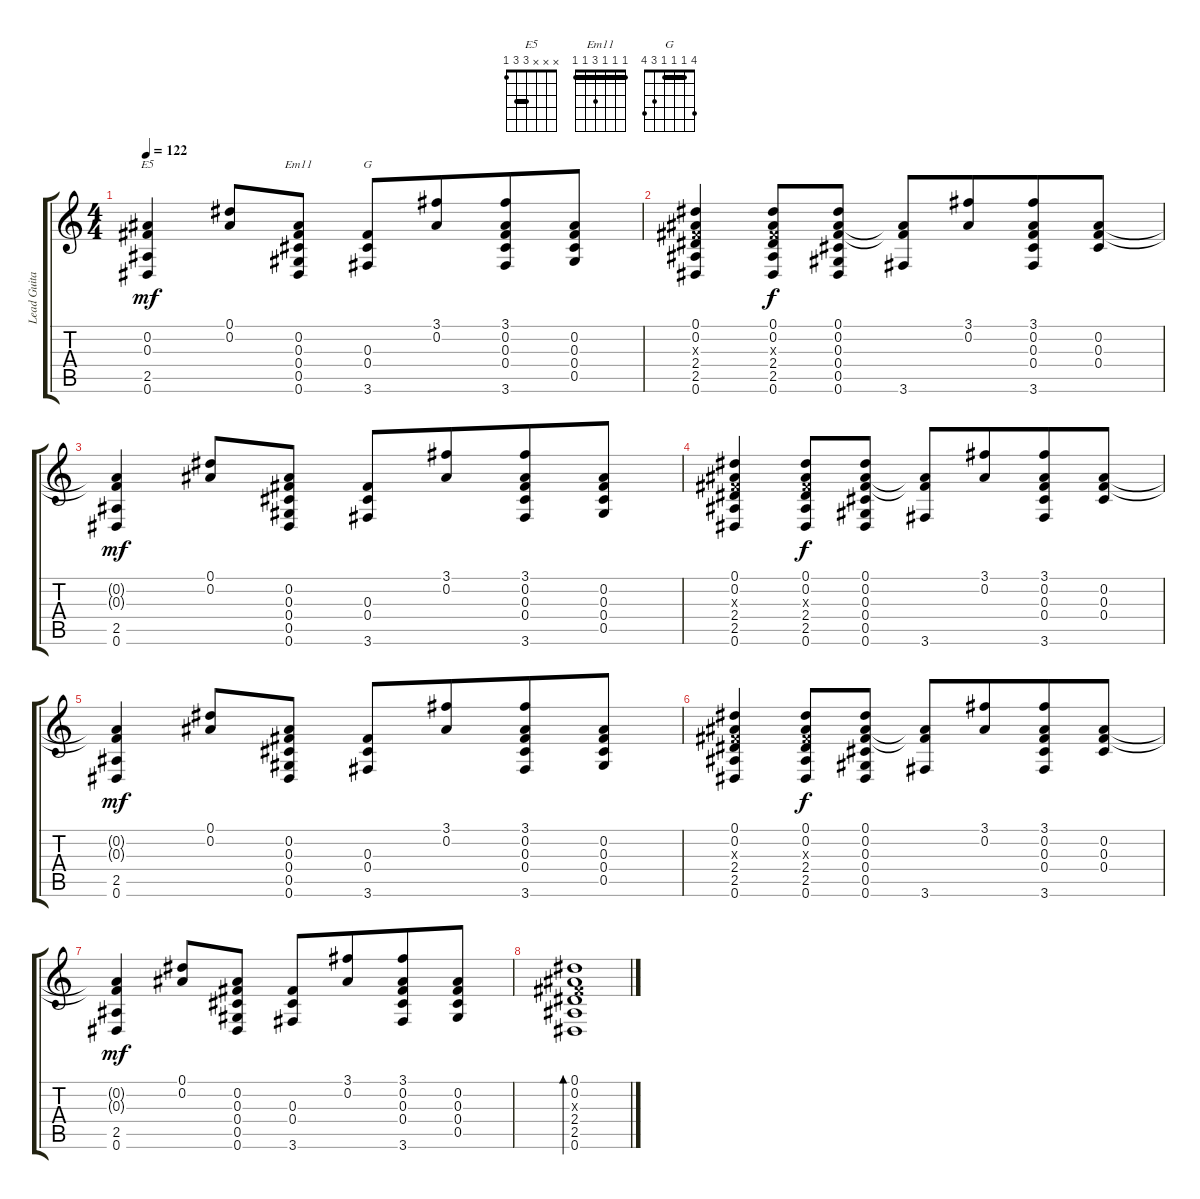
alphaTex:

\track ("Lead Guitar" "Lead Guita") {instrument acousticguitarsteel}
\staff {score tabs}
\tuning (Eb4 Bb3 Gb3 Db3 Ab2 Eb2) {hide}
\chord ("E5" x x x 3 3 1) {barre 3}
\chord ("Em11" 1 1 1 3 1 1) {barre 1}
\chord ("G" 4 1 1 1 3 4) {barre 1}
\ts (4 4)
\tempo 122
\clef g2
\ks c
(0.2{t} 0.3{t} 2.5 0.6).4{ch "E5" dy mf} (0.1 0.2).8 (0.2 0.3 0.4 0.5 0.6).8{ch "Em11"} (0.3 0.4 3.6).8{ch "G"} (3.1 0.2).8{beam merge} (3.1 0.2 0.3 0.4 3.6).8 (0.2 0.3 0.4 0.5).8 |
(0.1 0.2 0.3{x} 2.4 2.5 0.6).4 (0.1 0.2 0.3{x} 2.4 2.5 0.6).8{dy f} (0.1 0.2 0.3 0.4 0.5 0.6).8 (0.2{t} 0.3{t} 3.6).8 (3.1 0.2).8{beam merge} (3.1 0.2 0.3 0.4 3.6).8 (0.2 0.3 0.4).8 |
(0.2{t} 0.3{t} 2.5 0.6).4{dy mf} (0.1 0.2).8 (0.2 0.3 0.4 0.5 0.6).8 (0.3 0.4 3.6).8 (3.1 0.2).8{beam merge} (3.1 0.2 0.3 0.4 3.6).8 (0.2 0.3 0.4 0.5).8 |
(0.1 0.2 0.3{x} 2.4 2.5 0.6).4 (0.1 0.2 0.3{x} 2.4 2.5 0.6).8{dy f} (0.1 0.2 0.3 0.4 0.5 0.6).8 (0.2{t} 0.3{t} 3.6).8 (3.1 0.2).8{beam merge} (3.1 0.2 0.3 0.4 3.6).8 (0.2 0.3 0.4).8 |
(0.2{t} 0.3{t} 2.5 0.6).4{dy mf} (0.1 0.2).8 (0.2 0.3 0.4 0.5 0.6).8 (0.3 0.4 3.6).8 (3.1 0.2).8{beam merge} (3.1 0.2 0.3 0.4 3.6).8 (0.2 0.3 0.4 0.5).8 |
(0.1 0.2 0.3{x} 2.4 2.5 0.6).4 (0.1 0.2 0.3{x} 2.4 2.5 0.6).8{dy f} (0.1 0.2 0.3 0.4 0.5 0.6).8 (0.2{t} 0.3{t} 3.6).8 (3.1 0.2).8{beam merge} (3.1 0.2 0.3 0.4 3.6).8 (0.2 0.3 0.4).8 |
(0.2{t} 0.3{t} 2.5 0.6).4{dy mf} (0.1 0.2).8 (0.2 0.3 0.4 0.5 0.6).8 (0.3 0.4 3.6).8 (3.1 0.2).8{beam merge} (3.1 0.2 0.3 0.4 3.6).8 (0.2 0.3 0.4 0.5).8 |
(0.1 0.2 0.3{x} 2.4 2.5 0.6).1{bd 240}
